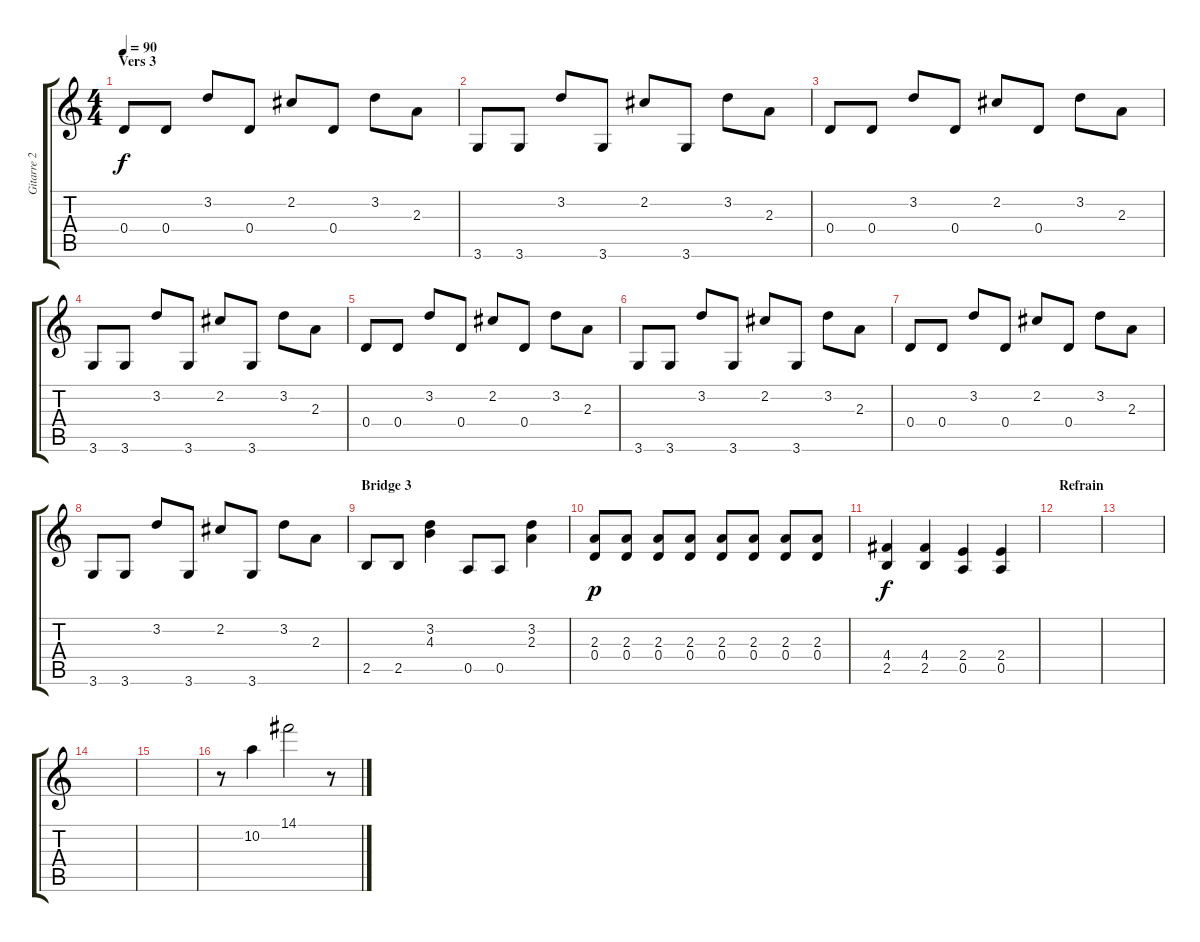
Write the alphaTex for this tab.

\track ("Gitarre 2" "Gitarre 2") {instrument electricguitarclean}
\staff {score tabs}
\tuning (E4 B3 G3 D3 A2 E2) {hide}
\ts (4 4)
\section ("" "Vers 3")
\tempo 90
\clef g2
\ks c
0.4.8{dy f} 0.4.8 3.2.8 0.4.8 2.2.8 0.4.8 3.2.8 2.3.8 |
3.6.8 3.6.8 3.2.8 3.6.8 2.2.8 3.6.8 3.2.8 2.3.8 |
0.4.8 0.4.8 3.2.8 0.4.8 2.2.8 0.4.8 3.2.8 2.3.8 |
3.6.8 3.6.8 3.2.8 3.6.8 2.2.8 3.6.8 3.2.8 2.3.8 |
0.4.8 0.4.8 3.2.8 0.4.8 2.2.8 0.4.8 3.2.8 2.3.8 |
3.6.8 3.6.8 3.2.8 3.6.8 2.2.8 3.6.8 3.2.8 2.3.8 |
0.4.8 0.4.8 3.2.8 0.4.8 2.2.8 0.4.8 3.2.8 2.3.8 |
3.6.8 3.6.8 3.2.8 3.6.8 2.2.8 3.6.8 3.2.8 2.3.8 |
\section ("" "Bridge 3")
2.5.8 2.5.8 (3.2 4.3).4 0.5.8 0.5.8 (3.2 2.3).4 |
(2.3 0.4).8{dy p} (2.3 0.4).8 (2.3 0.4).8 (2.3 0.4).8 (2.3 0.4).8 (2.3 0.4).8 (2.3 0.4).8 (2.3 0.4).8 |
(4.4 2.5).4{dy f} (4.4 2.5).4 (2.4 0.5).4 (2.4 0.5).4 |
\section ("" "Refrain")
|
|
|
|
r.8 10.2.4 14.1.2 r.8
